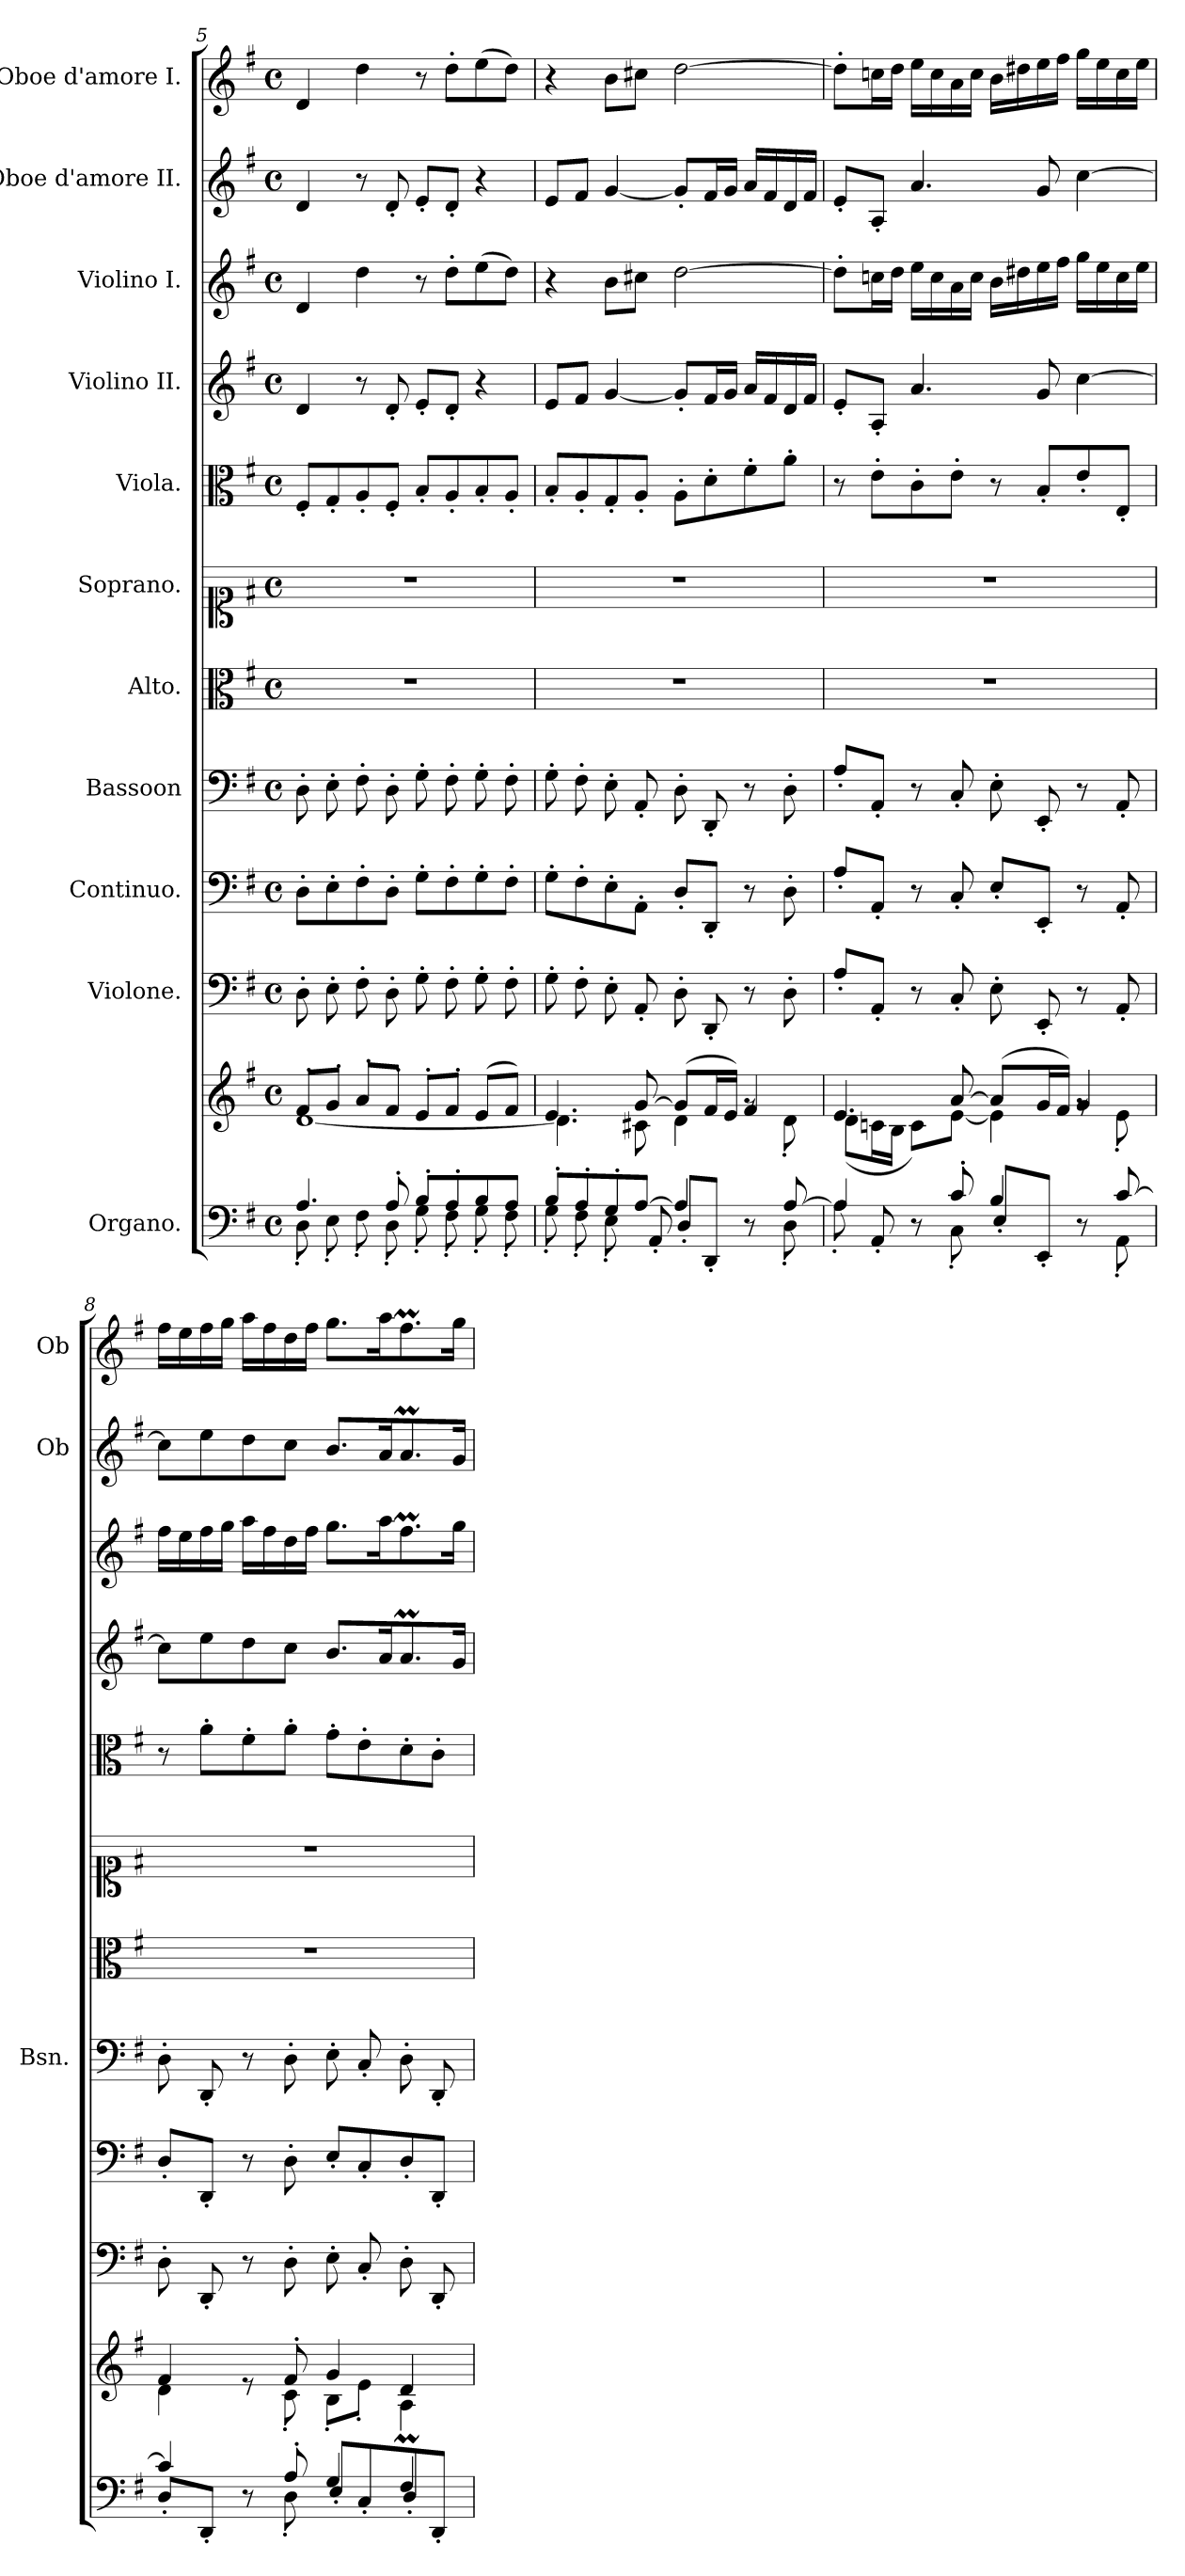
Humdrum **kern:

**kern	**kern	**kern	**kern	**kern	**kern	**kern	**kern	**kern	**kern	**kern	**dynam	**kern
*part11	*part11	*part10	*part9	*part8	*part7	*part6	*part5	*part4	*part3	*part2	*part2	*part1
*staff12	*staff11	*staff10	*staff9	*staff8	*staff7	*staff6	*staff5	*staff4	*staff3	*staff2	*staff2	*staff1
*I"Organo.	*	*I"Violone.	*I"Continuo.	*I"Bassoon	*I"Alto.	*I"Soprano.	*I"Viola.	*I"Violino II.	*I"Violino I.	*I"Oboe d'amore II.	*	*I"Oboe d'amore I.
*	*	*	*	*I'Bsn.	*	*	*	*	*	*I'Ob	*	*I'Ob
*clefF4	*clefG2	*clefF4	*clefF4	*clefF4	*clefC3	*clefC1	*clefC3	*clefG2	*clefG2	*clefG2	*	*clefG2
*	*	*ITrd7c12	*	*	*	*	*	*	*	*	*	*
*k[f#]	*k[f#]	*k[f#]	*k[f#]	*k[f#]	*k[f#]	*k[f#]	*k[f#]	*k[f#]	*k[f#]	*k[f#]	*	*k[f#]
*M4/4	*M4/4	*M4/4	*M4/4	*M4/4	*M4/4	*M4/4	*M4/4	*M4/4	*M4/4	*M4/4	*	*M4/4
*met(c)	*met(c)	*met(c)	*met(c)	*met(c)	*met(c)	*met(c)	*met(c)	*met(c)	*met(c)	*met(c)	*	*met(c)
=5	=5	=5	=5	=5	=5	=5	=5	=5	=5	=5	=5	=5
*^	*^	*	*	*	*	*	*	*	*	*	*	*
4.A/	8D'\	8f#'/L	[1d	8DD'\	8D'\L	8D'\	1r	1r	8F#'/L	4d/	4d/	4d/	.	4d/
.	8E'\	8g'/J	.	8EE'\	8E'\	8E'\	.	.	8G'/	.	.	.	.	.
.	8F#'\	8a'/L	.	8FF#'\	8F#'\	8F#'\	.	.	8A'/	8r	4dd\	8r	.	4dd\
!	!	!	!	!	!	!	!	!	!	!	!	!	!LO:DY:b	!
8A'/	8D'\	8f#'/J	.	8DD'\	8D'\J	8D'\	.	.	8F#'/J	8d'/	.	8d'/	other-dynamics	.
8B'/L	8G'\	8e'/L	.	8GG'\	8G'\L	8G'\	.	.	8B'/L	8e'/L	8r	8e'/L	.	8r
8A'/	8F#'\	8f#'/J	.	8FF#'\	8F#'\	8F#'\	.	.	8A'/	8d'/J	8dd'\L	8d'/J	.	8dd'\L
8B/	8G'\	(8e/L	.	8GG'\	8G'\	8G'\	.	.	8B'/	4r	(8ee\	4r	.	(8ee\
8A/J	8F#'\	8f#/J)	.	8FF#'\	8F#'\J	8F#'\	.	.	8A'/J	.	8dd\J)	.	.	8dd\J)
=6	=6	=6	=6	=6	=6	=6	=6	=6	=6	=6	=6	=6	=6	=6
8B'/L	8G'\	4.e/	4.d\]	8GG'\	8G'\L	8G'\	1r	1r	8B'/L	8e/L	4r	8e/L	.	4r
8A'/	8F#'\	.	.	8FF#'\	8F#'\	8F#'\	.	.	8A'/	8f#/J	.	8f#/J	.	.
8G'/	8E'\	.	.	8EE'\	8E'\	8E'\	.	.	8G'/	[4g/	8b\L	[4g/	.	8b\L
[8A/J	8AA'/	[8g/	8c#X\	8AAA'/	8AA'\J	8AA'/	.	.	8A'/J	.	8cc#X\J	.	.	8cc#X\J
4A/]	8D'\L	(8g/L]	4d\	8DD'\	8D'/L	8D'\	.	.	8A'\L	8g'/L]	[2dd\	8g'/L]	.	[2dd\
.	8DD'/J	16f#/L	.	8DDD'/	8DD'/J	8DD'/	.	.	8d'\	16f#/L	.	16f#/L	.	.
.	.	16e/JJ)	.	.	.	.	.	.	.	16g/JJ	.	16g/JJ	.	.
8ryy	8r	4f#/	8rg	8r	8r	8r	.	.	8f#'\	16a/LL	.	16a/LL	.	.
.	.	.	.	.	.	.	.	.	.	16f#/	.	16f#/	.	.
[8A/	8D'\	.	8d'\	8DD'\	8D'\	8D'\	.	.	8a'\J	16d/	.	16d/	.	.
.	.	.	.	.	.	.	.	.	.	16f#/JJ	.	16f#/JJ	.	.
=7	=7	=7	=7	=7	=7	=7	=7	=7	=7	=7	=7	=7	=7	=7
4A/]	8A'\	4.e/	(8d\L	8AA'\L	8A'\L	8A'\L	1r	1r	8r	8e'/L	8dd'\L]	8e'/L	.	8dd'\L]
.	8AA'/	.	16cn\L	8AAA'/J	8AA'/J	8AA'/J	.	.	8e'\L	8A'/J	16ccn\L	8A'/J	.	16ccn\L
.	.	.	16B\JJ	.	.	.	.	.	.	.	16dd\JJ	.	.	16dd\JJ
8ryy	8r	.	8c\L)	8r	8r	8r	.	.	8c'\	4.a/	16ee\LL	4.a/	.	16ee\LL
.	.	.	.	.	.	.	.	.	.	.	16cc\	.	.	16cc\
8c'/	8C'\	[8a/	[8e\J	8CC'/	8C'/	8C'/	.	.	8e'\J	.	16a\	.	.	16a\
.	.	.	.	.	.	.	.	.	.	.	16cc\JJ	.	.	16cc\JJ
4B/	8E'\L	(8a/L]	4e\]	8EE'\	8E'/L	8E'\	.	.	8r	.	16b\LL	.	.	16b\LL
.	.	.	.	.	.	.	.	.	.	.	16dd#X\	.	.	16dd#X\
.	8EE'/J	16g/L	.	8EEE'/	8EE'/J	8EE'/	.	.	8B'/L	8g/	16ee\	8g/	.	16ee\
.	.	16f#/JJ)	.	.	.	.	.	.	.	.	16ff#\JJ	.	.	16ff#\JJ
8ryy	8r	4g/	8rg	8r	8r	8r	.	.	8e'/	[4cc\	16gg\LL	[4cc\	.	16gg\LL
.	.	.	.	.	.	.	.	.	.	.	16ee\	.	.	16ee\
[8c/	8AA'\	.	8e'\	8AAA'/	8AA'/	8AA'/	.	.	8E'/J	.	16cc\	.	.	16cc\
.	.	.	.	.	.	.	.	.	.	.	16ee\JJ	.	.	16ee\JJ
!!LO:PB:g=z
=8	=8	=8	=8	=8	=8	=8	=8	=8	=8	=8	=8	=8	=8	=8
4c/]	8D'\L	4f#/	4d\	8DD'\	8D'/L	8D'\	1r	1r	8r	8cc\L]	16ff#\LL	8cc\L]	.	16ff#\LL
.	.	.	.	.	.	.	.	.	.	.	16ee\	.	.	16ee\
.	8DD'/J	.	.	8DDD'/	8DD'/J	8DD'/	.	.	8a'\L	8ee\	16ff#\	8ee\	.	16ff#\
.	.	.	.	.	.	.	.	.	.	.	16gg\JJ	.	.	16gg\JJ
8ryy	8r	8re	8ryy	8r	8r	8r	.	.	8f#'\	8dd\	16aa\LL	8dd\	.	16aa\LL
.	.	.	.	.	.	.	.	.	.	.	16ff#\	.	.	16ff#\
8A'/	8D'\	8f#'/	8c'\	8DD'\	8D'\	8D'\	.	.	8a'\J	8cc\J	16dd\	8cc\J	.	16dd\
.	.	.	.	.	.	.	.	.	.	.	16ff#\JJ	.	.	16ff#\JJ
4G/	8E'\L	4g/	8B'\L	8EE'\	8E'/L	8E'\	.	.	8g'\L	8.b/L	8.gg\L	8.b/L	.	8.gg\L
.	8C'/	.	8e'\J	8CC'/	8C'/	8C'/	.	.	8e'\	.	.	.	.	.
.	.	.	.	.	.	.	.	.	.	16a/K	16aa\K	16a/K	.	16aa\K
4F#m/	8D'\	4d/	4A\	8DD'\	8D'/	8D'\	.	.	8d'\	8.aM/	8.ff#m\	8.aM/	.	8.ff#m\
.	8DD'/J	.	.	8DDD'/	8DD'/J	8DD'/	.	.	8c'\J	.	.	.	.	.
.	.	.	.	.	.	.	.	.	.	16g/Jk	16gg\Jk	16g/Jk	.	16gg\Jk
*v	*v	*	*	*	*	*	*	*	*	*	*	*	*	*
*	*v	*v	*	*	*	*	*	*	*	*	*	*	*
=	=	=	=	=	=	=	=	=	=	=	=	=
*-	*-	*-	*-	*-	*-	*-	*-	*-	*-	*-	*-	*-
